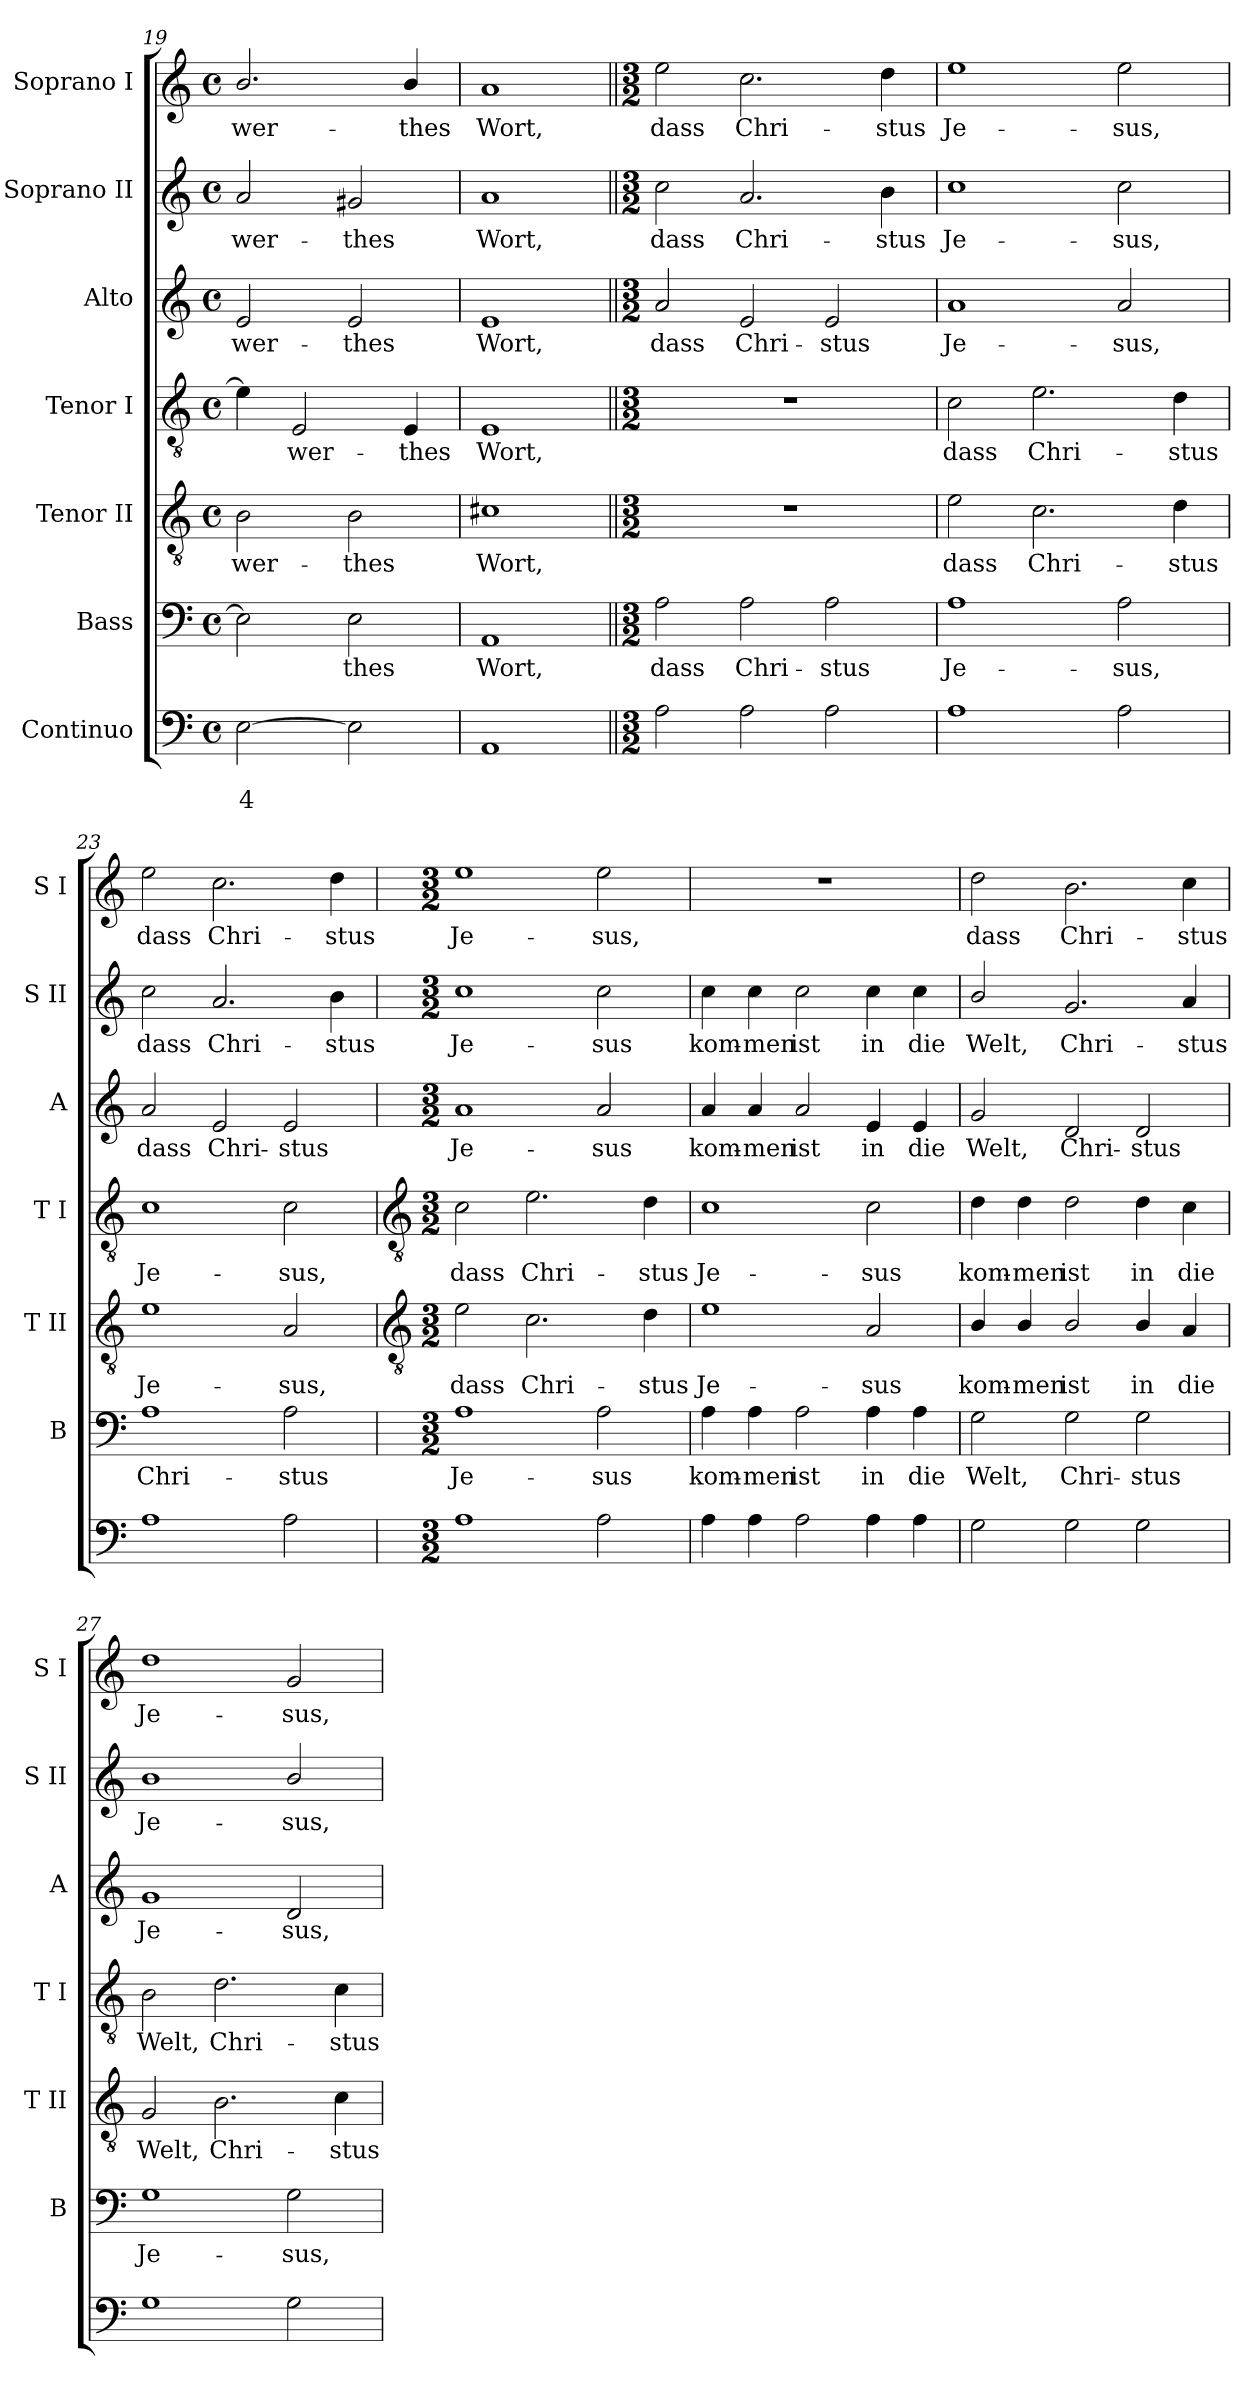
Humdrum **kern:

**kern	**text	**text	**kern	**text	**kern	**text	**kern	**text	**kern	**text	**kern	**text	**kern	**text
*part7	*part7	*part7	*part6	*part6	*part5	*part5	*part4	*part4	*part3	*part3	*part2	*part2	*part1	*part1
*staff7	*staff7	*staff7	*staff6	*staff6	*staff5	*staff5	*staff4	*staff4	*staff3	*staff3	*staff2	*staff2	*staff1	*staff1
*I"Continuo	*	*	*I"Bass	*	*I"Tenor II	*	*I"Tenor I	*	*I"Alto	*	*I"Soprano II	*	*I"Soprano I	*
*	*	*	*I'B	*	*I'T II	*	*I'T I	*	*I'A	*	*I'S II	*	*I'S I	*
*clefF4	*	*	*clefF4	*	*clefGv2	*	*clefGv2	*	*clefG2	*	*clefG2	*	*clefG2	*
*k[]	*	*	*k[]	*	*k[]	*	*k[]	*	*k[]	*	*k[]	*	*k[]	*
*C:	*	*	*C:	*	*C:	*	*C:	*	*C:	*	*C:	*	*C:	*
*M4/4	*	*	*M4/4	*	*M4/4	*	*M4/4	*	*M4/4	*	*M4/4	*	*M4/4	*
*met(c)	*	*	*met(c)	*	*met(c)	*	*met(c)	*	*met(c)	*	*met(c)	*	*met(c)	*
=19	=19	=19	=19	=19	=19	=19	=19	=19	=19	=19	=19	=19	=19	=19
!	!	!LO:LY:b	!	!	!	!LO:LY:b	!	!	!	!LO:LY:b	!	!LO:LY:b	!	!LO:LY:b
[2E	.	4	2E]	.	2B	wer-	4e]	.	2e	wer-	2a	wer-	2.b/	wer-
!	!	!	!	!	!	!	!	!LO:LY:b	!	!	!	!	!	!
.	.	.	.	.	.	.	2E	wer-	.	.	.	.	.	.
!	!	!	!	!LO:LY:b	!	!LO:LY:b	!	!	!	!LO:LY:b	!	!LO:LY:b	!	!
2E]	.	.	2E	thes	2B	-thes	.	.	2e	-thes	2g#X	-thes	.	.
!	!	!	!	!	!	!	!	!LO:LY:b	!	!	!	!	!	!LO:LY:b
.	.	.	.	.	.	.	4E	-thes	.	.	.	.	4b/	-thes
=20	=20	=20	=20	=20	=20	=20	=20	=20	=20	=20	=20	=20	=20	=20
!	!	!	!	!LO:LY:b	!	!LO:LY:b	!	!LO:LY:b	!	!LO:LY:b	!	!LO:LY:b	!	!LO:LY:b
1AA	.	.	1AA	Wort,	1c#X	Wort,	1E	Wort,	1e	Wort,	1a	Wort,	1a	Wort,
=21||	=21||	=21||	=21||	=21||	=21||	=21||	=21||	=21||	=21||	=21||	=21||	=21||	=21||	=21||
*M3/2	*	*	*M3/2	*	*M3/2	*	*M3/2	*	*M3/2	*	*M3/2	*	*M3/2	*
!	!	!	!	!LO:LY:b	!	!	!	!	!	!LO:LY:b	!	!LO:LY:b	!	!LO:LY:b
2A	.	.	2A	dass	1.r	.	1.r	.	2a	dass	2cc	dass	2ee	dass
!	!	!	!	!LO:LY:b	!	!	!	!	!	!LO:LY:b	!	!LO:LY:b	!	!LO:LY:b
2A	.	.	2A	Chri-	.	.	.	.	2e	Chri-	2.a	Chri-	2.cc	Chri-
!	!	!	!	!LO:LY:b	!	!	!	!	!	!LO:LY:b	!	!	!	!
2A	.	.	2A	-stus	.	.	.	.	2e	-stus	.	.	.	.
!	!	!	!	!	!	!	!	!	!	!	!	!LO:LY:b	!	!LO:LY:b
.	.	.	.	.	.	.	.	.	.	.	4b	-stus	4dd	-stus
=22	=22	=22	=22	=22	=22	=22	=22	=22	=22	=22	=22	=22	=22	=22
!	!	!	!	!LO:LY:b	!	!LO:LY:b	!	!LO:LY:b	!	!LO:LY:b	!	!LO:LY:b	!	!LO:LY:b
1A	.	.	1A	Je-	2e	dass	2c	dass	1a	Je-	1cc	Je-	1ee	Je-
!	!	!	!	!	!	!LO:LY:b	!	!LO:LY:b	!	!	!	!	!	!
.	.	.	.	.	2.c	Chri-	2.e	Chri-	.	.	.	.	.	.
!	!	!	!	!LO:LY:b	!	!	!	!	!	!LO:LY:b	!	!LO:LY:b	!	!LO:LY:b
2A	.	.	2A	-sus,	.	.	.	.	2a	-sus,	2cc	-sus,	2ee	-sus,
!	!	!	!	!	!	!LO:LY:b	!	!LO:LY:b	!	!	!	!	!	!
.	.	.	.	.	4d	-stus	4d	-stus	.	.	.	.	.	.
=23	=23	=23	=23	=23	=23	=23	=23	=23	=23	=23	=23	=23	=23	=23
!	!	!	!	!LO:LY:b	!	!LO:LY:b	!	!LO:LY:b	!	!LO:LY:b	!	!LO:LY:b	!	!LO:LY:b
1A	.	.	1A	Chri-	1e	Je-	1c	Je-	2a	dass	2cc	dass	2ee	dass
!	!	!	!	!	!	!	!	!	!	!LO:LY:b	!	!LO:LY:b	!	!LO:LY:b
.	.	.	.	.	.	.	.	.	2e	Chri-	2.a	Chri-	2.cc	Chri-
!	!	!	!	!LO:LY:b	!	!LO:LY:b	!	!LO:LY:b	!	!LO:LY:b	!	!	!	!
2A	.	.	2A	-stus	2A	-sus,	2c	-sus,	2e	-stus	.	.	.	.
!	!	!	!	!	!	!	!	!	!	!	!	!LO:LY:b	!	!LO:LY:b
.	.	.	.	.	.	.	.	.	.	.	4b	-stus	4dd	-stus
!!LO:LB:g=z
=24	=24	=24	=24	=24	=24	=24	=24	=24	=24	=24	=24	=24	=24	=24
*	*	*	*	*	*clefGv2	*	*clefGv2	*	*	*	*	*	*	*
*M3/2	*	*	*M3/2	*	*M3/2	*	*M3/2	*	*M3/2	*	*M3/2	*	*M3/2	*
!	!	!	!	!LO:LY:b	!	!LO:LY:b	!	!LO:LY:b	!	!LO:LY:b	!	!LO:LY:b	!	!LO:LY:b
1A	.	.	1A	Je-	2e	dass	2c	dass	1a	Je-	1cc	Je-	1ee	Je-
!	!	!	!	!	!	!LO:LY:b	!	!LO:LY:b	!	!	!	!	!	!
.	.	.	.	.	2.c	Chri-	2.e	Chri-	.	.	.	.	.	.
!	!	!	!	!LO:LY:b	!	!	!	!	!	!LO:LY:b	!	!LO:LY:b	!	!LO:LY:b
2A	.	.	2A	-sus	.	.	.	.	2a	-sus	2cc	-sus	2ee	-sus,
!	!	!	!	!	!	!LO:LY:b	!	!LO:LY:b	!	!	!	!	!	!
.	.	.	.	.	4d	-stus	4d	-stus	.	.	.	.	.	.
=25	=25	=25	=25	=25	=25	=25	=25	=25	=25	=25	=25	=25	=25	=25
!	!	!	!	!LO:LY:b	!	!LO:LY:b	!	!LO:LY:b	!	!LO:LY:b	!	!LO:LY:b	!	!
4A	.	.	4A	kom-	1e	Je-	1c	Je-	4a	kom-	4cc	kom-	1.r	.
!	!	!	!	!LO:LY:b	!	!	!	!	!	!LO:LY:b	!	!LO:LY:b	!	!
4A	.	.	4A	-men	.	.	.	.	4a	-men	4cc	-men	.	.
!	!	!	!	!LO:LY:b	!	!	!	!	!	!LO:LY:b	!	!LO:LY:b	!	!
2A	.	.	2A	ist	.	.	.	.	2a	ist	2cc	ist	.	.
!	!	!	!	!LO:LY:b	!	!LO:LY:b	!	!LO:LY:b	!	!LO:LY:b	!	!LO:LY:b	!	!
4A	.	.	4A	in	2A	-sus	2c	-sus	4e	in	4cc	in	.	.
!	!	!	!	!LO:LY:b	!	!	!	!	!	!LO:LY:b	!	!LO:LY:b	!	!
4A	.	.	4A	die	.	.	.	.	4e	die	4cc	die	.	.
=26	=26	=26	=26	=26	=26	=26	=26	=26	=26	=26	=26	=26	=26	=26
!	!	!	!	!LO:LY:b	!	!LO:LY:b	!	!LO:LY:b	!	!LO:LY:b	!	!LO:LY:b	!	!LO:LY:b
2G	.	.	2G	Welt,	4B/	kom-	4d	kom-	2g	Welt,	2b/	Welt,	2dd	dass
!	!	!	!	!	!	!LO:LY:b	!	!LO:LY:b	!	!	!	!	!	!
.	.	.	.	.	4B/	-men	4d	-men	.	.	.	.	.	.
!	!	!	!	!LO:LY:b	!	!LO:LY:b	!	!LO:LY:b	!	!LO:LY:b	!	!LO:LY:b	!	!LO:LY:b
2G	.	.	2G	Chri-	2B/	ist	2d	ist	2d	Chri-	2.g	Chri-	2.b	Chri-
!	!	!	!	!LO:LY:b	!	!LO:LY:b	!	!LO:LY:b	!	!LO:LY:b	!	!	!	!
2G	.	.	2G	-stus	4B/	in	4d	in	2d	-stus	.	.	.	.
!	!	!	!	!	!	!LO:LY:b	!	!LO:LY:b	!	!	!	!LO:LY:b	!	!LO:LY:b
.	.	.	.	.	4A	die	4c	die	.	.	4a	-stus	4cc	-stus
=27	=27	=27	=27	=27	=27	=27	=27	=27	=27	=27	=27	=27	=27	=27
!	!	!	!	!LO:LY:b	!	!LO:LY:b	!	!LO:LY:b	!	!LO:LY:b	!	!LO:LY:b	!	!LO:LY:b
1G	.	.	1G	Je-	2G	Welt,	2B	Welt,	1g	Je-	1b	Je-	1dd	Je-
!	!	!	!	!	!	!LO:LY:b	!	!LO:LY:b	!	!	!	!	!	!
.	.	.	.	.	2.B	Chri-	2.d	Chri-	.	.	.	.	.	.
!	!	!	!	!LO:LY:b	!	!	!	!	!	!LO:LY:b	!	!LO:LY:b	!	!LO:LY:b
2G	.	.	2G	-sus,	.	.	.	.	2d	-sus,	2b/	-sus,	2g	-sus,
!	!	!	!	!	!	!LO:LY:b	!	!LO:LY:b	!	!	!	!	!	!
.	.	.	.	.	4c	-stus	4c	-stus	.	.	.	.	.	.
=	=	=	=	=	=	=	=	=	=	=	=	=	=	=
*-	*-	*-	*-	*-	*-	*-	*-	*-	*-	*-	*-	*-	*-	*-
